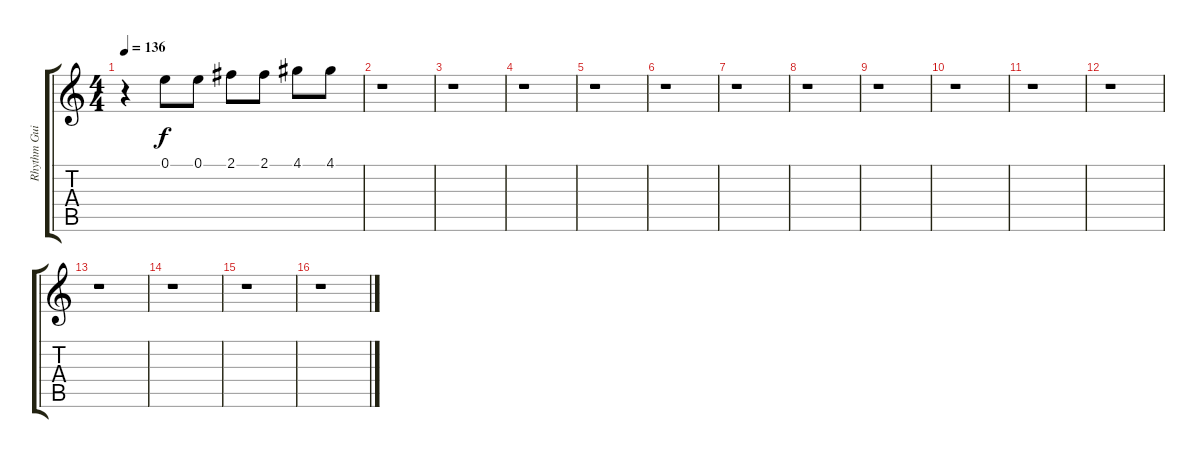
\track ("Rhythm Guitar, Jimmy" "Rhythm Gui") {instrument electricguitarjazz}
\staff {score tabs}
\tuning (E4 B3 G3 D3 A2 E2) {hide}
\ts (4 4)
\tempo 136
\clef g2
\ks c
r.4{dy f} 0.1.8 0.1.8 2.1.8 2.1.8 4.1.8 4.1.8 |
r.1 |
r.1 |
r.1 |
r.1 |
r.1 |
r.1 |
r.1 |
r.1 |
r.1 |
r.1 |
r.1 |
r.1 |
r.1 |
r.1 |
r.1
